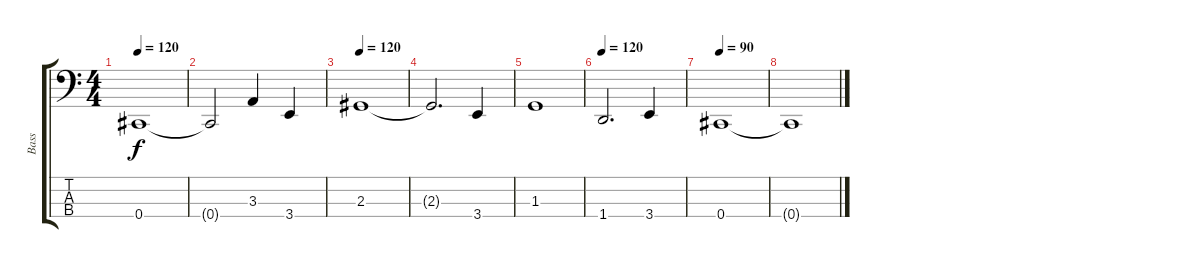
\track ("Bass" "Bass") {instrument electricbasspick}
\staff {score tabs}
\tuning (E2 B1 Gb1 Db1) {hide}
\ts (4 4)
\tempo 120
\clef f4
\ks c
0.4.1{dy f} |
0.4{t}.2 3.3.4 3.4.4 |
\tempo 120
2.3.1 |
2.3{t}.2{d} 3.4.4 |
1.3.1 |
\tempo 120
1.4.2{d} 3.4.4 |
\tempo 90
0.4.1 |
0.4{t}.1
